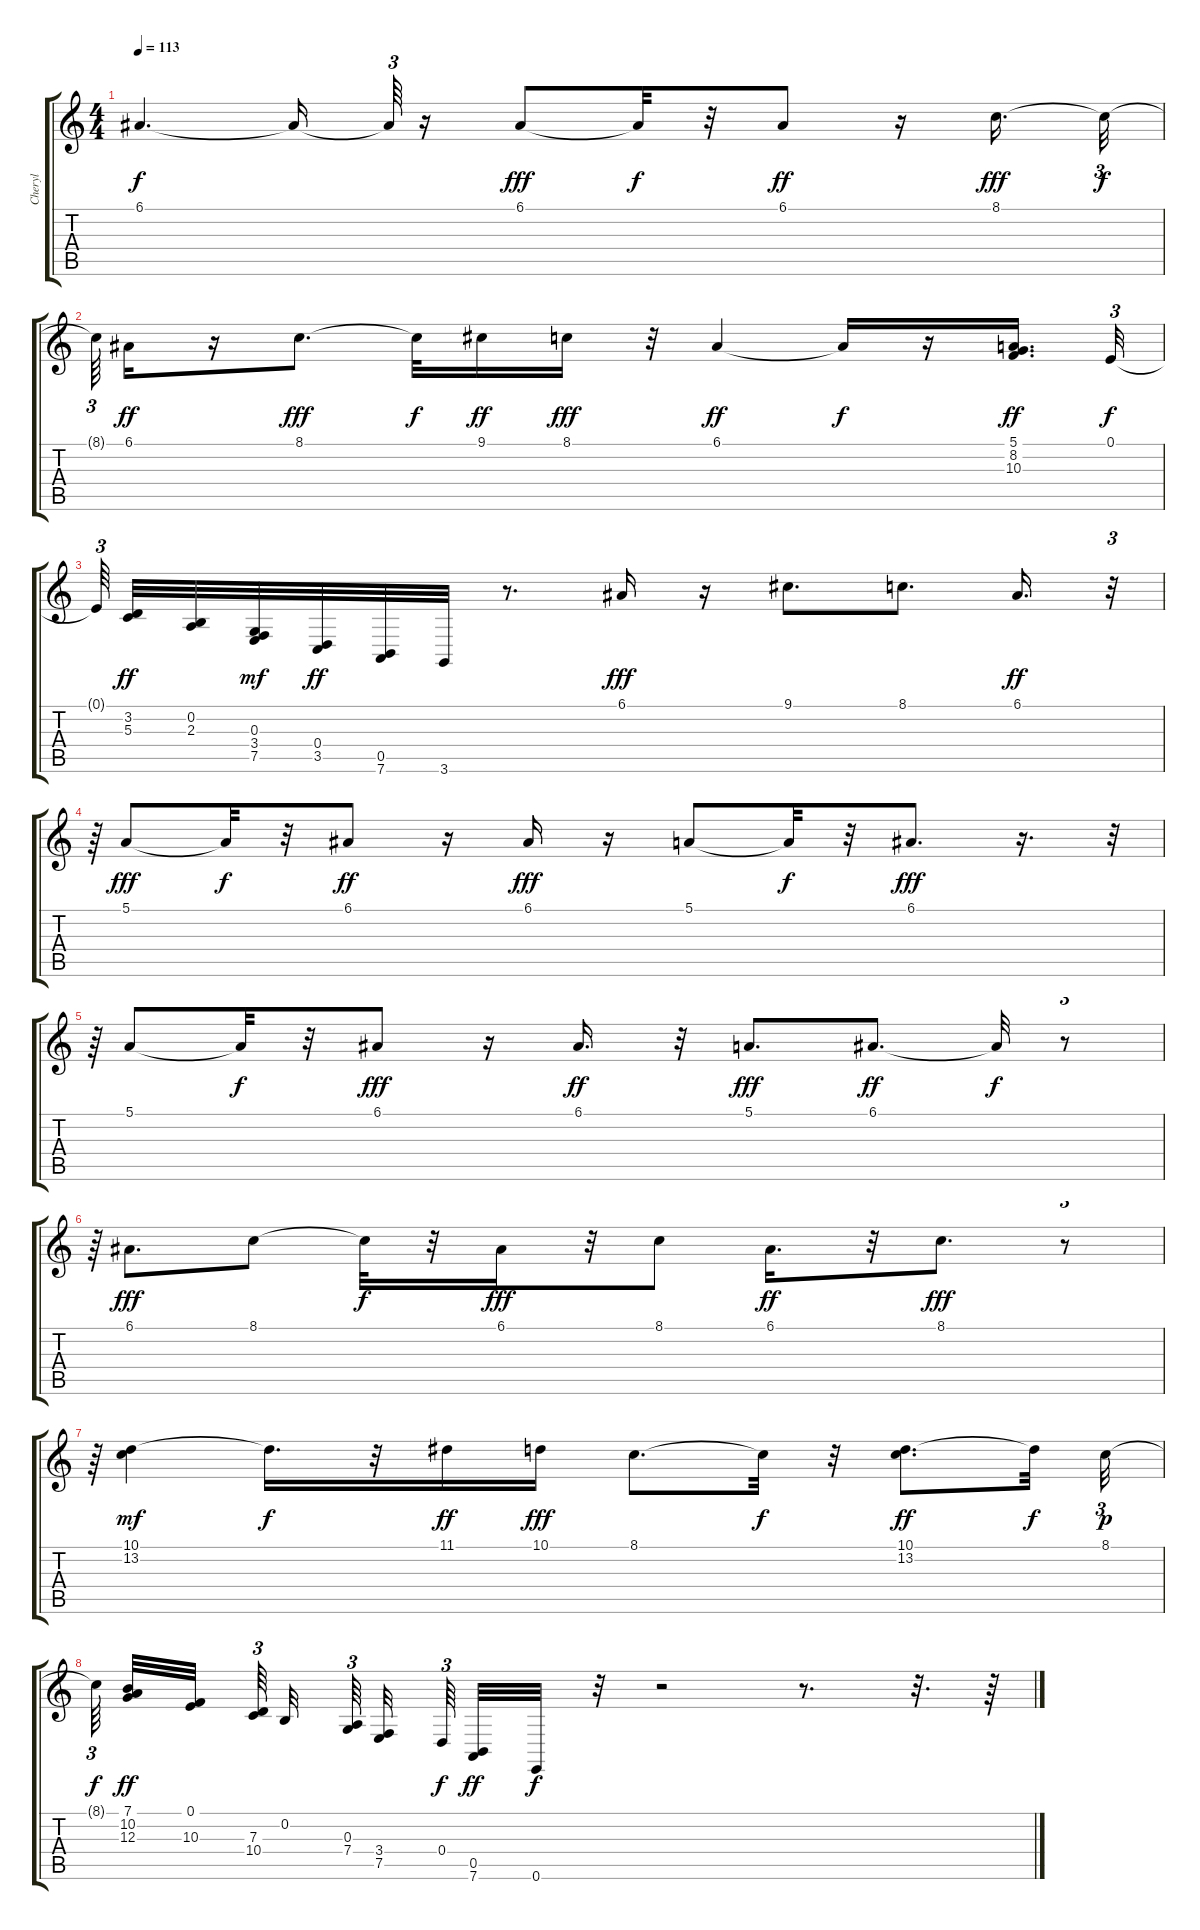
\track ("Cheryl" "Cheryl") {instrument panflute}
\staff {score tabs}
\tuning (E4 B3 G3 D3 A2 E2) {hide}
\ts (4 4)
\tempo 113
\clef g2
\ks c
6.1{t}.4{d dy f} 6.1{t}.16 6.1{t}.64{tu (3 2)} r.16 6.1.8{dy fff} 6.1{t}.32{dy f} r.32 6.1.8{dy ff} r.16 8.1.16{d dy fff} 8.1{t}.32{tu (3 2) dy f} |
8.1{t}.64{tu (3 2)} 6.1.16{dy ff} r.16 8.1.8{d dy fff} 8.1{t}.32{dy f} 9.1.16{dy ff} 8.1.16{dy fff} r.32 6.1.4{dy ff} 6.1{t}.16{dy f} r.16 (5.1 8.2 10.3).16{d dy ff} 0.1.32{tu (3 2) dy f} |
0.1{t}.64{tu (3 2) beam splitsecondary} (3.2 5.3).32{dy ff} (0.2 2.3).32 (0.3 3.4 7.5).32{dy mf} (0.4 3.5).32{dy ff} (0.5 7.6).32 3.6.32 r.8{d} 6.1.16{dy fff} r.16 9.1.8{d} 8.1.8{d} 6.1.16{d dy ff} r.32{tu (3 2)} |
r.64{tu (3 2)} 5.1.8{dy fff} 5.1{t}.32{dy f} r.32 6.1.8{dy ff} r.16 6.1.16{dy fff} r.16 5.1.8 5.1{t}.32{dy f} r.32 6.1.8{d dy fff} r.16{d} r.32{tu (3 2)} |
r.64{tu (3 2)} 5.1.8 5.1{t}.32{dy f} r.32 6.1.8{dy fff} r.16 6.1.16{d dy ff} r.32 5.1.8{d dy fff} 6.1.8{d dy ff} 6.1{t}.32{dy f} r.8{tu (3 2)} |
r.64{tu (3 2)} 6.1.8{d dy fff} 8.1.8 8.1{t}.32{dy f} r.32 6.1.16{dy fff} r.32 8.1.8 6.1.16{d dy ff} r.32 8.1.8{d dy fff} r.8{tu (3 2)} |
r.64{tu (3 2)} (10.1 13.2).4{dy mf} 10.1{t}.16{d dy f} r.32 11.1.16{dy ff} 10.1.16{dy fff} 8.1.8{d} 8.1{t}.32{dy f} r.32 (10.1 13.2).8{d dy ff} 10.1{t}.32{dy f} 8.1.32{tu (3 2) dy p} |
8.1{t}.64{tu (3 2) dy f beam splitsecondary} (7.1 10.2 12.3).32{dy ff} (0.1 10.3).32{beam splitsecondary} (7.3 10.4).64{tu (3 2) beam splitsecondary} 0.2.32{beam splitsecondary} (0.3 7.4).64{tu (3 2) beam splitsecondary} (3.4 7.5).32{beam splitsecondary} 0.4.64{tu (3 2) dy f beam splitsecondary} (0.5 7.6).32{dy ff} 0.6.32{dy f} r.32 r.2 r.8{d} r.32{d} r.64
